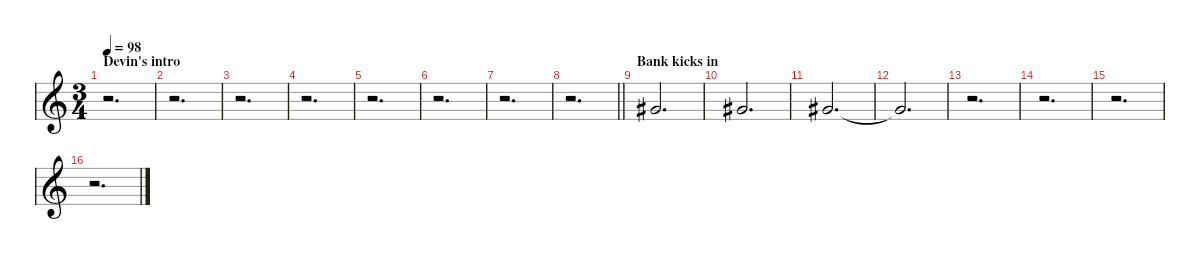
\defaultSystemsLayout 4
\hideDynamics
\bracketExtendMode nobrackets
\singleTrackTrackNamePolicy hidden
\multiTrackTrackNamePolicy hidden
\firstSystemTrackNameMode fullname
\firstSystemTrackNameOrientation horizontal
\otherSystemsTrackNameOrientation horizontal
\track ("Vocals" "vln.") {instrument stringensemble1}
\staff {score}
\tuning (E4 C4 G3 C3 G2 C2)
\ts (3 4)
\beaming (8 2 2 2)
\section ("" "Devin's intro")
\tempo 98
\clef g2
\ks c
r.2{d dy f instrument stringensemble1 beam Down} |
r.2{d beam Down} |
r.2{d beam Down} |
r.2{d beam Down} |
r.2{d beam Down} |
r.2{d beam Down} |
r.2{d beam Down} |
\barLineRight lightlight
r.2{d beam Down} |
\section ("" "Bank kicks in")
13.3{acc #}.2{d beam Up} |
13.3{acc #}.2{d beam Up} |
13.3{acc #}.2{d beam Up} |
13.3{t acc #}.2{d beam Up} |
r.2{d beam Down} |
r.2{d beam Down} |
r.2{d beam Down} |
r.2{d beam Down}
